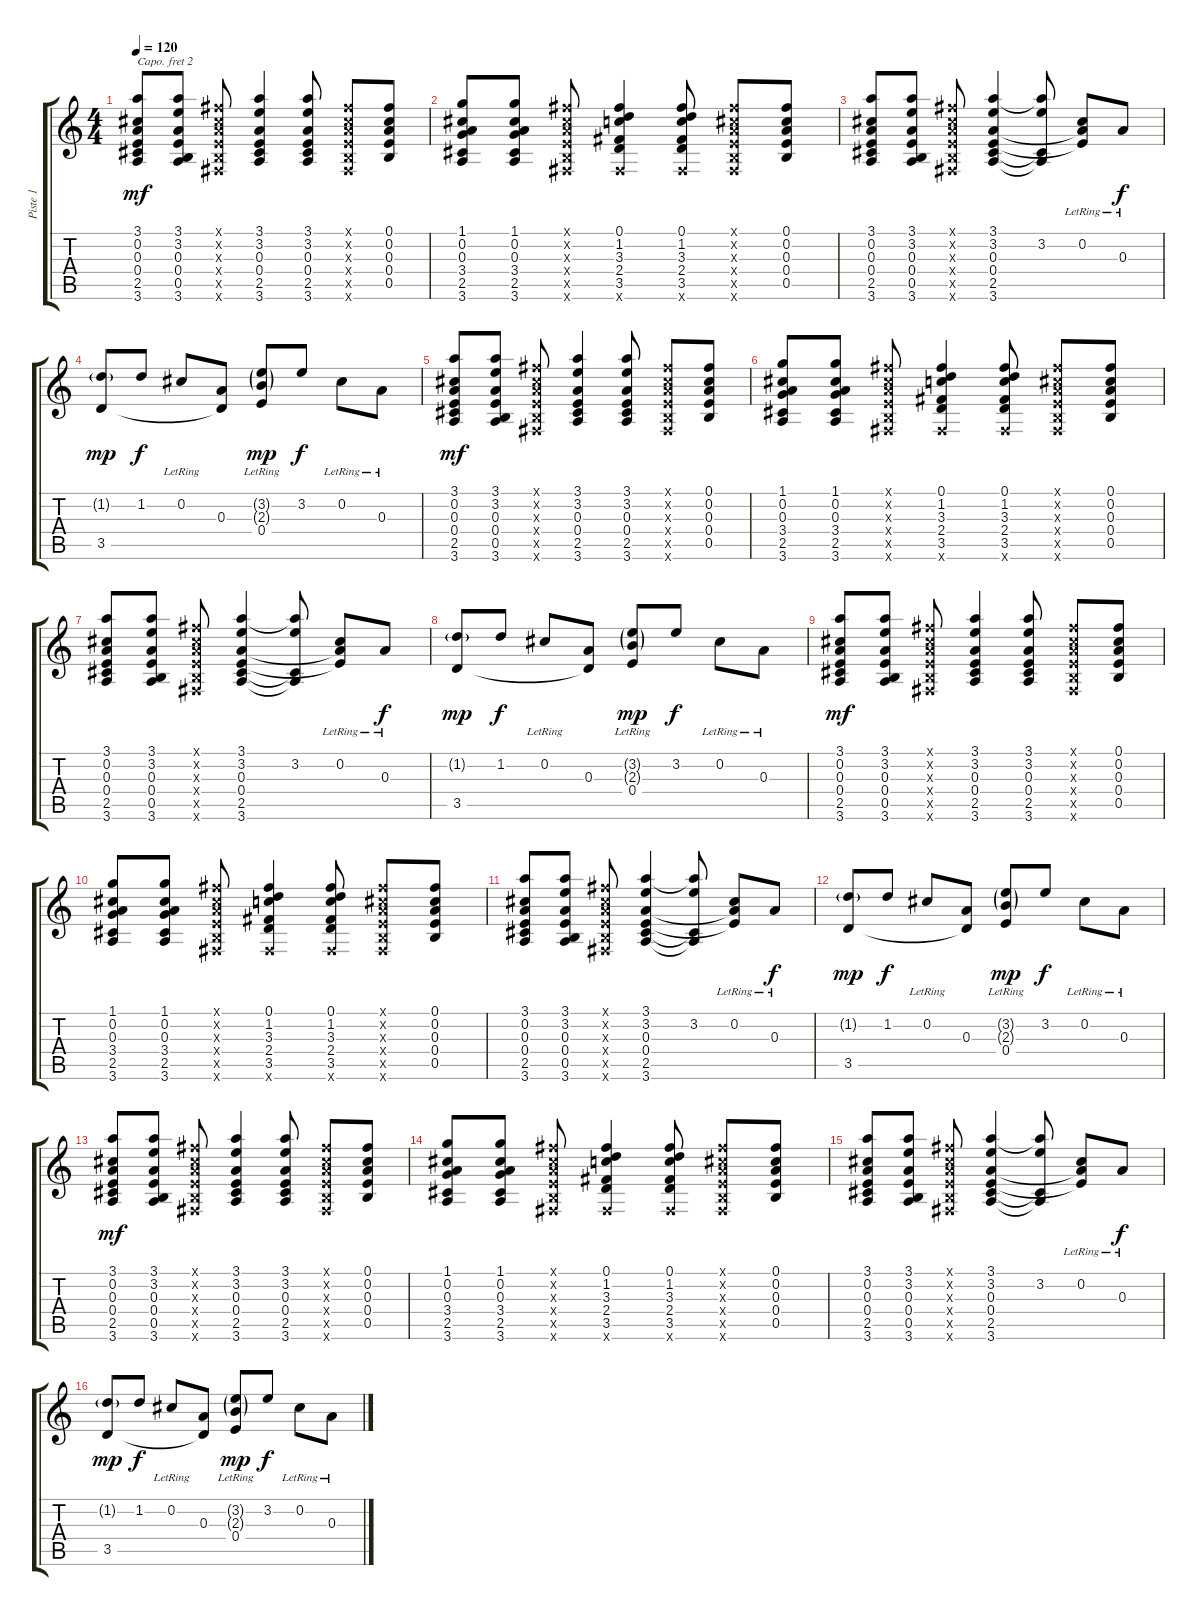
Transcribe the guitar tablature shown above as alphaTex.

\track ("Piste 1" "Piste 1") {instrument electricguitarclean}
\staff {score tabs}
\capo 2
\tuning (E4 B3 G3 D3 A2 E2) {hide}
\ts (4 4)
\tempo 120
\clef g2
\ks c
(3.1 0.2 0.3 0.4 2.5 3.6).8{dy mf} (3.1 3.2 0.3 0.4 0.5 3.6).8 (0.1{x} 0.2{x} 0.3{x} 0.4{x} 0.5{x} 0.6{x}).8 (3.1 3.2 0.3 0.4 2.5 3.6).4 (3.1 3.2 0.3 0.4 2.5 3.6).8 (0.1{x} 0.2{x} 0.3{x} 0.4{x} 0.5{x} 0.6{x}).8 (0.1 0.2 0.3 0.4 0.5).8 |
(1.1 0.2 0.3 3.4 2.5 3.6).8 (1.1 0.2 0.3 3.4 2.5 3.6).8 (0.1{x} 0.2{x} 0.3{x} 0.4{x} 0.5{x} 0.6{x}).8 (0.1 1.2 3.3 2.4 3.5 0.6{x}).4 (0.1 1.2 3.3 2.4 3.5 0.6{x}).8 (0.1{x} 0.2{x} 0.3{x} 0.4{x} 0.5{x} 0.6{x}).8 (0.1 0.2 0.3 0.4 0.5).8 |
(3.1 0.2 0.3 0.4 2.5 3.6).8 (3.1 3.2 0.3 0.4 0.5 3.6).8 (0.1{x} 0.2{x} 0.3{x} 0.4{x} 0.5{x} 0.6{x}).8 (3.1 3.2 0.3 0.4 2.5 3.6).4 (3.1{t} 3.2 2.5{t} 3.6{t}).8 (0.2{lr} 0.3{t} 0.4{t}).8 0.3{lr}.8{dy f} |
(1.2{g} 3.5).8{dy mp} 1.2.8{dy f} 0.2{lr}.8 (0.3 3.5{t}).8 (3.2{g} 2.3{g} 0.4{lr}).8{dy mp} 3.2.8{dy f} 0.2{lr}.8 0.3{lr}.8 |
(3.1 0.2 0.3 0.4 2.5 3.6).8{dy mf} (3.1 3.2 0.3 0.4 0.5 3.6).8 (0.1{x} 0.2{x} 0.3{x} 0.4{x} 0.5{x} 0.6{x}).8 (3.1 3.2 0.3 0.4 2.5 3.6).4 (3.1 3.2 0.3 0.4 2.5 3.6).8 (0.1{x} 0.2{x} 0.3{x} 0.4{x} 0.5{x} 0.6{x}).8 (0.1 0.2 0.3 0.4 0.5).8 |
(1.1 0.2 0.3 3.4 2.5 3.6).8 (1.1 0.2 0.3 3.4 2.5 3.6).8 (0.1{x} 0.2{x} 0.3{x} 0.4{x} 0.5{x} 0.6{x}).8 (0.1 1.2 3.3 2.4 3.5 0.6{x}).4 (0.1 1.2 3.3 2.4 3.5 0.6{x}).8 (0.1{x} 0.2{x} 0.3{x} 0.4{x} 0.5{x} 0.6{x}).8 (0.1 0.2 0.3 0.4 0.5).8 |
(3.1 0.2 0.3 0.4 2.5 3.6).8 (3.1 3.2 0.3 0.4 0.5 3.6).8 (0.1{x} 0.2{x} 0.3{x} 0.4{x} 0.5{x} 0.6{x}).8 (3.1 3.2 0.3 0.4 2.5 3.6).4 (3.1{t} 3.2 2.5{t} 3.6{t}).8 (0.2{lr} 0.3{t} 0.4{t}).8 0.3{lr}.8{dy f} |
(1.2{g} 3.5).8{dy mp} 1.2.8{dy f} 0.2{lr}.8 (0.3 3.5{t}).8 (3.2{g} 2.3{g} 0.4{lr}).8{dy mp} 3.2.8{dy f} 0.2{lr}.8 0.3{lr}.8 |
(3.1 0.2 0.3 0.4 2.5 3.6).8{dy mf} (3.1 3.2 0.3 0.4 0.5 3.6).8 (0.1{x} 0.2{x} 0.3{x} 0.4{x} 0.5{x} 0.6{x}).8 (3.1 3.2 0.3 0.4 2.5 3.6).4 (3.1 3.2 0.3 0.4 2.5 3.6).8 (0.1{x} 0.2{x} 0.3{x} 0.4{x} 0.5{x} 0.6{x}).8 (0.1 0.2 0.3 0.4 0.5).8 |
(1.1 0.2 0.3 3.4 2.5 3.6).8 (1.1 0.2 0.3 3.4 2.5 3.6).8 (0.1{x} 0.2{x} 0.3{x} 0.4{x} 0.5{x} 0.6{x}).8 (0.1 1.2 3.3 2.4 3.5 0.6{x}).4 (0.1 1.2 3.3 2.4 3.5 0.6{x}).8 (0.1{x} 0.2{x} 0.3{x} 0.4{x} 0.5{x} 0.6{x}).8 (0.1 0.2 0.3 0.4 0.5).8 |
(3.1 0.2 0.3 0.4 2.5 3.6).8 (3.1 3.2 0.3 0.4 0.5 3.6).8 (0.1{x} 0.2{x} 0.3{x} 0.4{x} 0.5{x} 0.6{x}).8 (3.1 3.2 0.3 0.4 2.5 3.6).4 (3.1{t} 3.2 2.5{t} 3.6{t}).8 (0.2{lr} 0.3{t} 0.4{t}).8 0.3{lr}.8{dy f} |
(1.2{g} 3.5).8{dy mp} 1.2.8{dy f} 0.2{lr}.8 (0.3 3.5{t}).8 (3.2{g} 2.3{g} 0.4{lr}).8{dy mp} 3.2.8{dy f} 0.2{lr}.8 0.3{lr}.8 |
(3.1 0.2 0.3 0.4 2.5 3.6).8{dy mf} (3.1 3.2 0.3 0.4 0.5 3.6).8 (0.1{x} 0.2{x} 0.3{x} 0.4{x} 0.5{x} 0.6{x}).8 (3.1 3.2 0.3 0.4 2.5 3.6).4 (3.1 3.2 0.3 0.4 2.5 3.6).8 (0.1{x} 0.2{x} 0.3{x} 0.4{x} 0.5{x} 0.6{x}).8 (0.1 0.2 0.3 0.4 0.5).8 |
(1.1 0.2 0.3 3.4 2.5 3.6).8 (1.1 0.2 0.3 3.4 2.5 3.6).8 (0.1{x} 0.2{x} 0.3{x} 0.4{x} 0.5{x} 0.6{x}).8 (0.1 1.2 3.3 2.4 3.5 0.6{x}).4 (0.1 1.2 3.3 2.4 3.5 0.6{x}).8 (0.1{x} 0.2{x} 0.3{x} 0.4{x} 0.5{x} 0.6{x}).8 (0.1 0.2 0.3 0.4 0.5).8 |
(3.1 0.2 0.3 0.4 2.5 3.6).8 (3.1 3.2 0.3 0.4 0.5 3.6).8 (0.1{x} 0.2{x} 0.3{x} 0.4{x} 0.5{x} 0.6{x}).8 (3.1 3.2 0.3 0.4 2.5 3.6).4 (3.1{t} 3.2 2.5{t} 3.6{t}).8 (0.2{lr} 0.3{t} 0.4{t}).8 0.3{lr}.8{dy f} |
(1.2{g} 3.5).8{dy mp} 1.2.8{dy f} 0.2{lr}.8 (0.3 3.5{t}).8 (3.2{g} 2.3{g} 0.4{lr}).8{dy mp} 3.2.8{dy f} 0.2{lr}.8 0.3{lr}.8
